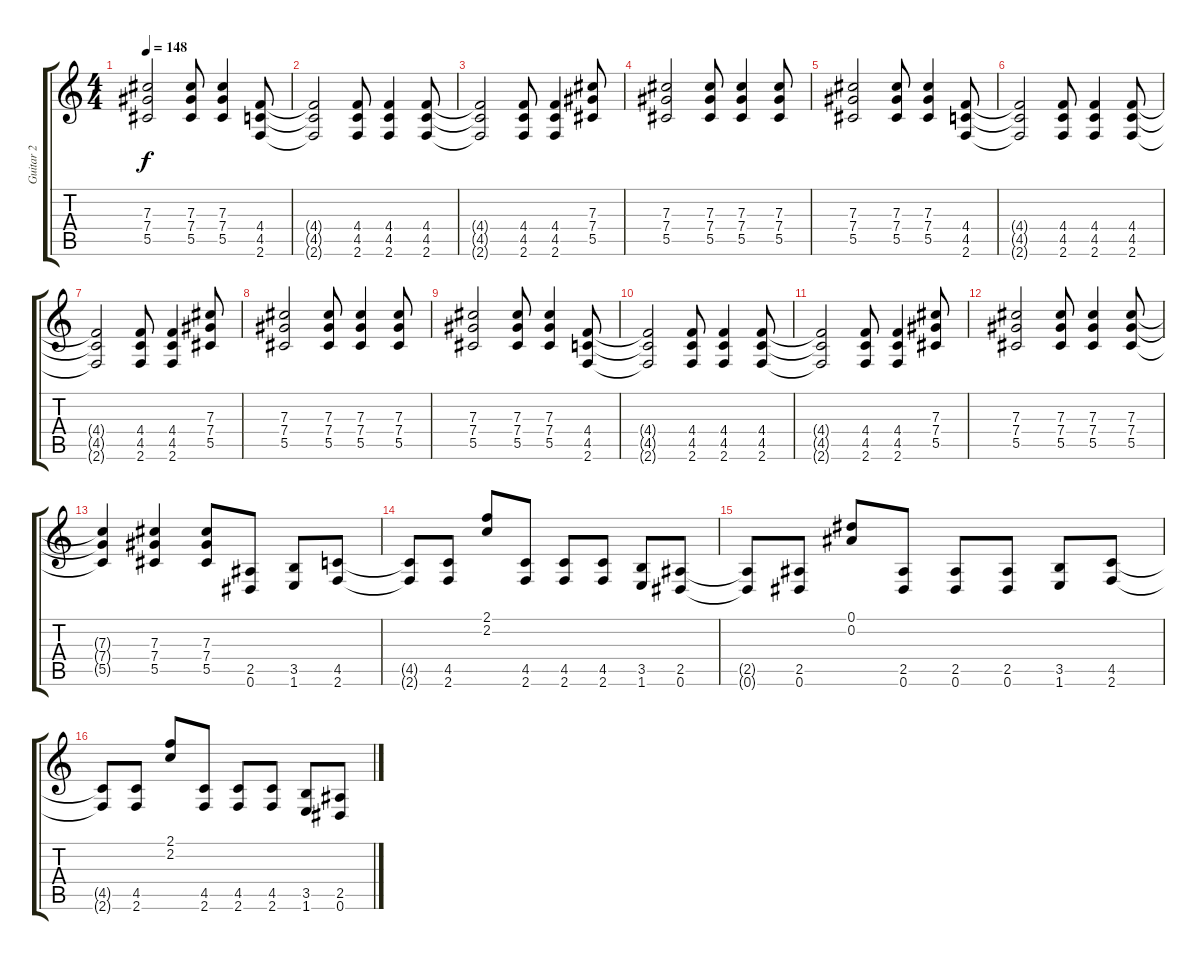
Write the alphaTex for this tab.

\track ("Guitar 2" "Guitar 2") {instrument overdrivenguitar}
\staff {score tabs}
\tuning (Eb4 Bb3 Gb3 Db3 Ab2 Eb2) {hide}
\ts (4 4)
\tempo 148
\clef g2
\ks c
(7.3 7.4 5.5).2{dy f} (7.3 7.4 5.5).8 (7.3 7.4 5.5).4 (4.4 4.5 2.6).8 |
(4.4{t} 4.5{t} 2.6{t}).2 (4.4 4.5 2.6).8 (4.4 4.5 2.6).4 (4.4 4.5 2.6).8 |
(4.4{t} 4.5{t} 2.6{t}).2 (4.4 4.5 2.6).8 (4.4 4.5 2.6).4 (7.3 7.4 5.5).8 |
(7.3 7.4 5.5).2 (7.3 7.4 5.5).8 (7.3 7.4 5.5).4 (7.3 7.4 5.5).8 |
(7.3 7.4 5.5).2 (7.3 7.4 5.5).8 (7.3 7.4 5.5).4 (4.4 4.5 2.6).8 |
(4.4{t} 4.5{t} 2.6{t}).2 (4.4 4.5 2.6).8 (4.4 4.5 2.6).4 (4.4 4.5 2.6).8 |
(4.4{t} 4.5{t} 2.6{t}).2 (4.4 4.5 2.6).8 (4.4 4.5 2.6).4 (7.3 7.4 5.5).8 |
(7.3 7.4 5.5).2 (7.3 7.4 5.5).8 (7.3 7.4 5.5).4 (7.3 7.4 5.5).8 |
(7.3 7.4 5.5).2 (7.3 7.4 5.5).8 (7.3 7.4 5.5).4 (4.4 4.5 2.6).8 |
(4.4{t} 4.5{t} 2.6{t}).2 (4.4 4.5 2.6).8 (4.4 4.5 2.6).4 (4.4 4.5 2.6).8 |
(4.4{t} 4.5{t} 2.6{t}).2 (4.4 4.5 2.6).8 (4.4 4.5 2.6).4 (7.3 7.4 5.5).8 |
(7.3 7.4 5.5).2 (7.3 7.4 5.5).8 (7.3 7.4 5.5).4 (7.3 7.4 5.5).8 |
(7.3{t} 7.4{t} 5.5{t}).4 (7.3 7.4 5.5).4 (7.3 7.4 5.5).8 (2.5 0.6).8 (3.5 1.6).8 (4.5 2.6).8 |
(4.5{t} 2.6{t}).8 (4.5 2.6).8 (2.1 2.2).8 (4.5 2.6).8 (4.5 2.6).8 (4.5 2.6).8 (3.5 1.6).8 (2.5 0.6).8 |
(2.5{t} 0.6{t}).8 (2.5 0.6).8 (0.1 0.2).8 (2.5 0.6).8 (2.5 0.6).8 (2.5 0.6).8 (3.5 1.6).8 (4.5 2.6).8 |
(4.5{t} 2.6{t}).8 (4.5 2.6).8 (2.1 2.2).8 (4.5 2.6).8 (4.5 2.6).8 (4.5 2.6).8 (3.5 1.6).8 (2.5 0.6).8
